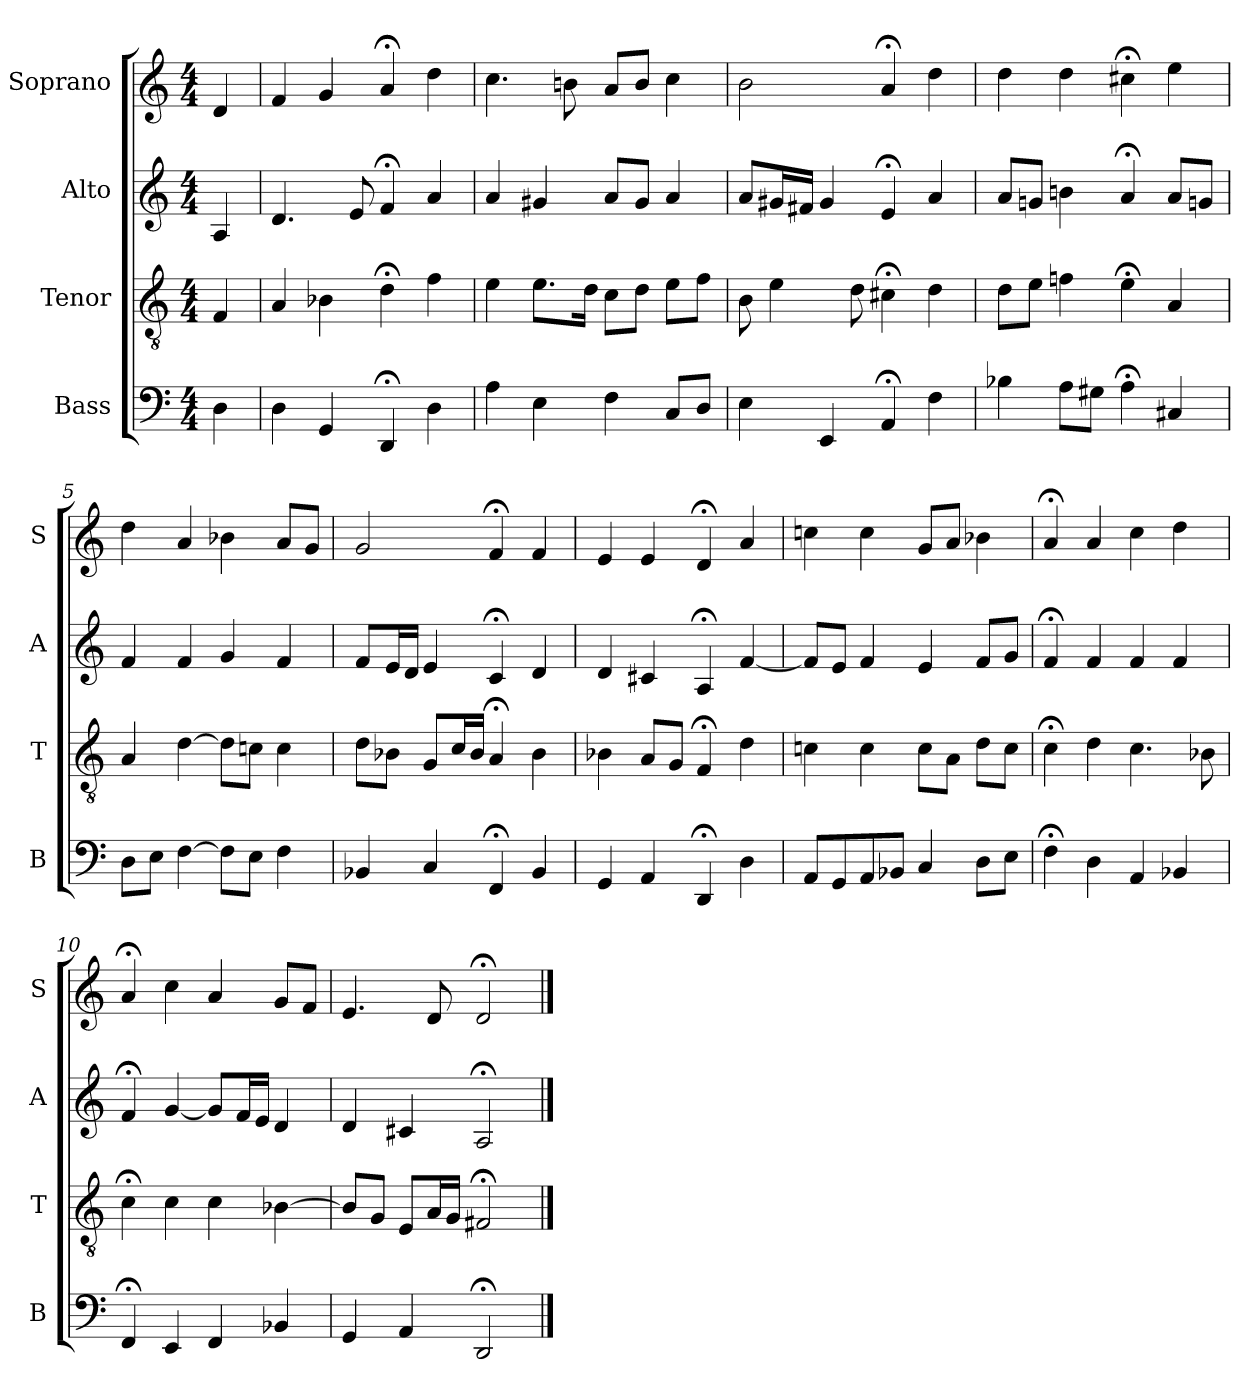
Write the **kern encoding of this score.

**kern	**kern	**kern	**kern
*part4	*part3	*part2	*part1
*staff4	*staff3	*staff2	*staff1
*I"Bass	*I"Tenor	*I"Alto	*I"Soprano
*I'B	*I'T	*I'A	*I'S
*clefF4	*clefGv2	*clefG2	*clefG2
*k[]	*k[]	*k[]	*k[]
*D:dor	*D:dor	*D:dor	*D:dor
*M4/4	*M4/4	*M4/4	*M4/4
*MM100	*MM100	*MM100	*MM100
=	=	=	=
4D	4F	4A	4d
=1	=1	=1	=1
4D	4A	4.d	4f
4GG	4B-X	.	4g
.	.	8e	.
4DD;<	4d;<	4f;<	4a;<
4D	4f	4a	4dd
=2	=2	=2	=2
4A	4e	4a	4.cc
4E	8.eL	4g#X	.
.	.	.	8bn
.	16dJk	.	.
4F	8cL	8aL	8aL
.	8dJ	8g#J	8bJ
8CL	8eL	4a	4cc
8DJ	8fJ	.	.
=3	=3	=3	=3
4E	8B	8aL	2b
.	4e	16g#XL	.
.	.	16f#XJJ	.
4EE	.	4g#	.
.	8d	.	.
4AA;<	4c#X;<	4e;<	4a;<
4F	4d	4a	4dd
=4	=4	=4	=4
4B-X	8dL	8aL	4dd
.	8eJ	8gnJ	.
8AL	4fn	4bn	4dd
8G#XJ	.	.	.
4A;<	4e;<	4a;<	4cc#X;<
4C#X	4A	8aL	4ee
.	.	8gnJ	.
=5	=5	=5	=5
8DL	4A	4f	4dd
8EJ	.	.	.
[4F	[4d	4f	4a
8FL]	8dL]	4g	4b-X
8EJ	8cnJ	.	.
4F	4c	4f	8aL
.	.	.	8gJ
=6	=6	=6	=6
4BB-X	8dL	8fL	2g
.	8B-XJ	16eL	.
.	.	16dJJ	.
4C	8GL	4e	.
.	16cL	.	.
.	16B-JJ	.	.
4FF;<	4A;<	4c;<	4f;<
4BB-	4B-	4d	4f
=7	=7	=7	=7
4GG	4B-X	4d	4e
4AA	8AL	4c#X	4e
.	8GJ	.	.
4DD;<	4F;<	4A;<	4d;<
4D	4d	[4f	4a
=8	=8	=8	=8
8AAL	4cn	8fL]	4ccn
8GG	.	8eJ	.
8AA	4c	4f	4cc
8BB-XJ	.	.	.
4C	8cL	4e	8gL
.	8AJ	.	8aJ
8DL	8dL	8fL	4b-X
8EJ	8cJ	8gJ	.
=9	=9	=9	=9
4F;<	4c;<	4f;<	4a;<
4D	4d	4f	4a
4AA	4.c	4f	4cc
4BB-X	.	4f	4dd
.	8B-X	.	.
=10	=10	=10	=10
4FF;<	4c;<	4f;<	4a;<
4EE	4c	[4g	4cc
4FF	4c	8gL]	4a
.	.	16fL	.
.	.	16eJJ	.
4BB-X	[4B-X	4d	8gL
.	.	.	8fJ
=11	=11	=11	=11
4GG	8B-L]	4d	4.e
.	8GJ	.	.
4AA	8EL	4c#X	.
.	16AL	.	8d
.	16GJJ	.	.
2DD;<	2F#X;<	2A;<	2d;<
==	==	==	==
*-	*-	*-	*-
